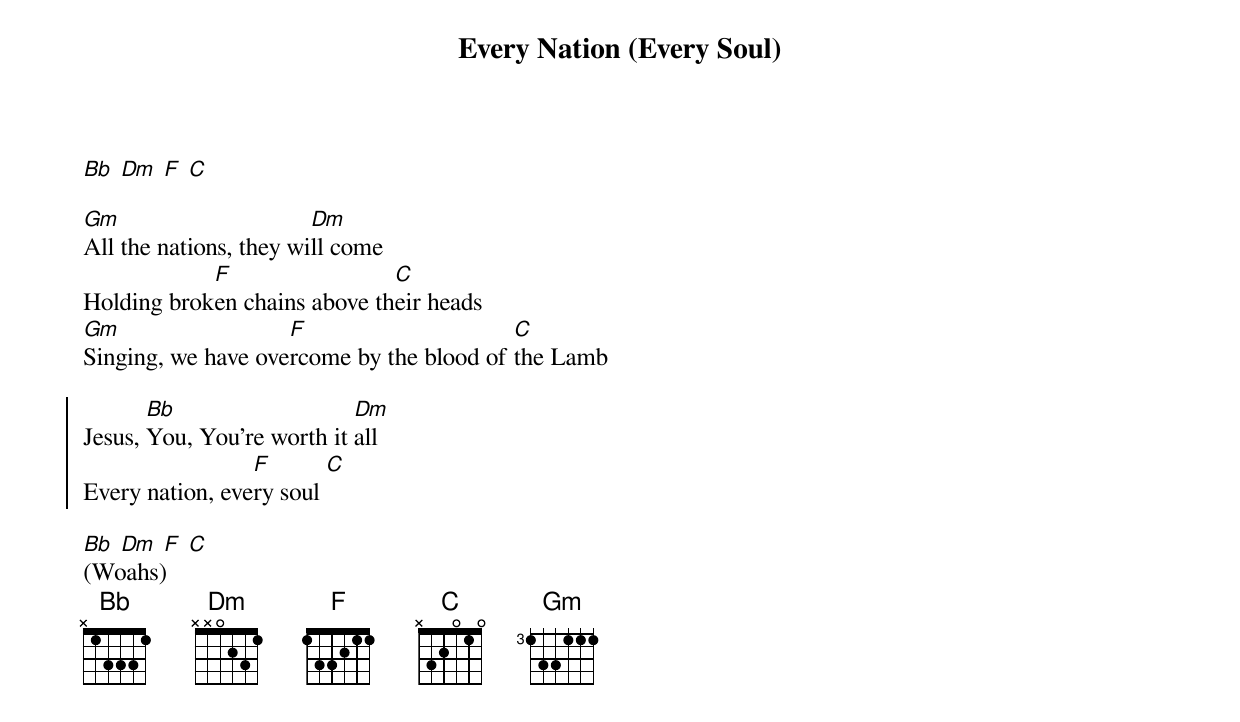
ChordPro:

{title: Every Nation (Every Soul)}
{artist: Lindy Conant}
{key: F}

{start_of_verse}
[Bb] [Dm] [F] [C]
{end_of_verse}

{start_of_verse}
[Gm]All the nations, they wi[Dm]ll come
Holding brok[F]en chains above th[C]eir heads
[Gm]Singing, we have ove[F]rcome by the blood of [C]the Lamb
{end_of_verse}

{start_of_chorus}
Jesus, [Bb]You, You’re worth it [Dm]all
Every nation, eve[F]ry soul [C]
{end_of_chorus}

{start_of_bridge}
[Bb] [Dm] [F] [C]
(Woahs)
{end_of_bridge}
